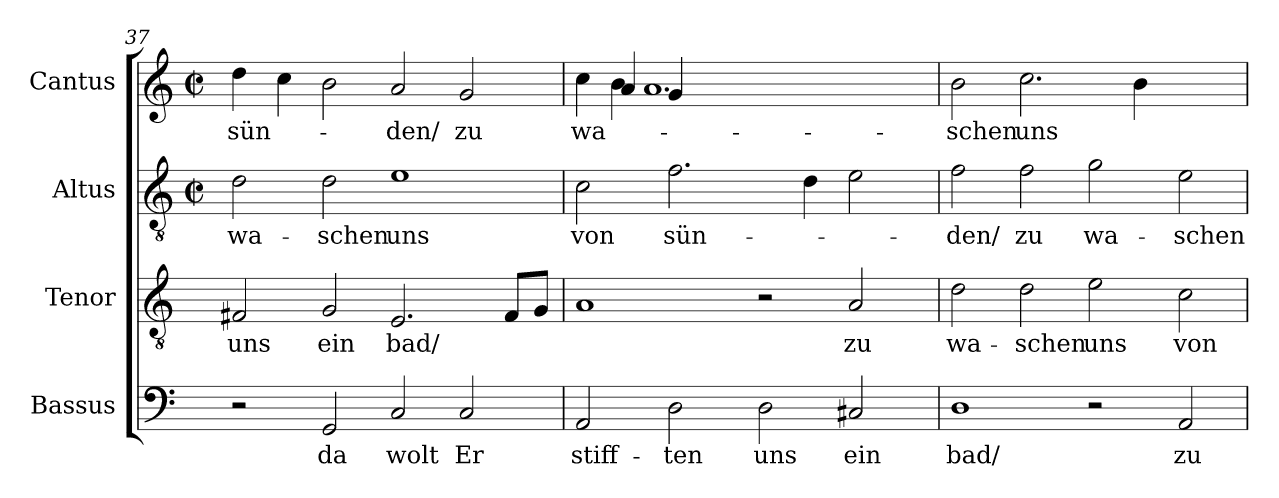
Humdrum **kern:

**kern	**text	**kern	**text	**kern	**text	**kern	**text
*part4	*part4	*part3	*part3	*part2	*part2	*part1	*part1
*staff4	*staff4	*staff3	*staff3	*staff2	*staff2	*staff1	*staff1
*I"Bassus	*	*I"Tenor	*	*I"Altus	*	*I"Cantus	*
*clefF4	*	*clefGv2	*	*clefGv2	*	*clefG2	*
*	*	*	*	*M2/2	*	*M2/2	*
*	*	*	*	*met(c|)	*	*met(c|)	*
=37	=37	=37	=37	=37	=37	=37	=37
!	!	!	!LO:LY:b:cj	!	!LO:LY:b	!	!LO:LY:b:cj
2r	.	2F#X/	uns	2d\	wa-	4dd\	sün-
.	.	.	.	.	.	4cc\	.
!	!LO:LY:b:cj	!	!LO:LY:b:cj	!	!LO:LY:b:cj	!	!
2GG/	da	2G/	ein	2d\	-schen	2b\	.
!	!LO:LY:b:cj	!	!LO:LY:b	!	!LO:LY:b:cj	!	!LO:LY:b:cj
2C/	wolt	2.E/	bad/	1e	uns	2a/	-den/
!	!LO:LY:b:cj	!	!	!	!	!	!LO:LY:b:cj
2C/	Er	.	.	.	.	2g/	zu
.	.	8F#/L	.	.	.	.	.
.	.	8G/J	.	.	.	.	.
=38	=38	=38	=38	=38	=38	=38	=38
!	!LO:LY:b	!	!	!	!LO:LY:b:cj	!	!LO:LY:b:cj
*	*	*	*	*	*	*^	*
2AA/	stiff-	1A	.	2c\	von	4cc\	4ryy	wa-
.	.	.	.	.	.	4a/	4b\	.
!	!LO:LY:b:rj	!	!	!	!LO:LY:b:cj	!	!	!
2D\	-ten	.	.	2.f\	sün-	4g/	1.a	.
.	.	.	.	.	.	1ryy	.	.
!	!LO:LY:b:cj	!	!	!	!	!	!	!
2D\	uns	2r	.	.	.	.	.	.
.	.	.	.	4d\	.	.	.	.
!	!LO:LY:b:cj	!	!LO:LY:b:cj	!	!	!	!	!
2C#X/	ein	2A/	zu	2e\	.	.	.	.
.	.	.	.	.	.	4ryy	.	.
*	*	*	*	*	*	*v	*v	*
=39	=39	=39	=39	=39	=39	=39	=39
!	!LO:LY:b:cj	!	!LO:LY:b	!	!LO:LY:b:cj	!	!LO:LY:b:cj
1D	bad/	2d\	wa-	2f\	-den/	2b\	-schen
!	!	!	!LO:LY:b:cj	!	!LO:LY:b:cj	!	!LO:LY:b
.	.	2d\	-schen	2f\	zu	2.cc\	uns
!	!	!	!LO:LY:b:cj	!	!LO:LY:b	!	!
2r	.	2e\	uns	2g\	wa-	.	.
.	.	.	.	.	.	4b\	.
!	!LO:LY:b:cj	!	!LO:LY:b:cj	!	!LO:LY:b:cj	!	!
2AA/	zu	2c\	von	2e\	-schen	2ryy	.
=	=	=	=	=	=	=	=
*-	*-	*-	*-	*-	*-	*-	*-
